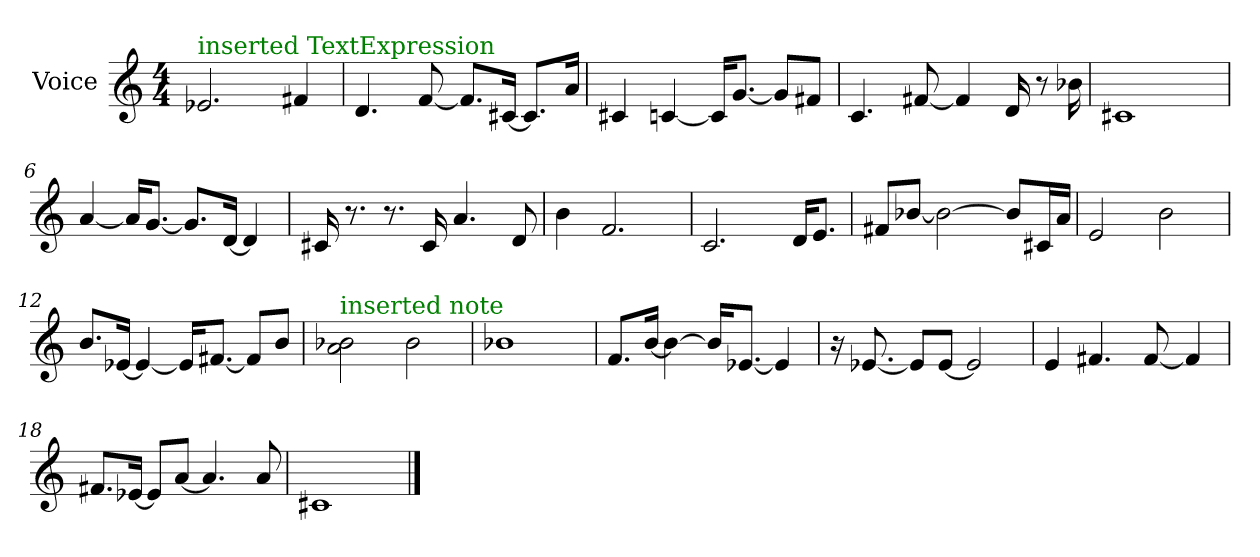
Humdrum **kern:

**kern
*part1
*staff1
*I"Voice
*I'Voice
*clefG2
*M4/4
=1
!LO:TX:color=#008000:t=inserted TextExpression
2.e-X/
4f#X/
=2
4.d/
[<8f/
8.f/L]
[<16c#X/Jk
8.c#/L]
16a/Jk
=3
4c#X/
[<4cn/
16c/KL]
[<8.g/J
8g/L]
8f#X/J
=4
4.c/
[<8f#X/
4f#/]
16d/
8r
16b-X\
=5
1c#X
=6
[<4a/
16a/KL]
[<8.g/J
8.g/L]
[<16d/Jk
4d/]
!!LO:LB:g=z
=7
16c#X/
8.r
8.r
16c#/
4.a/
8d/
=8
4b\
2.f/
=9
2.c/
16d/KL
8.e/J
=10
8f#X/L
[>8b-X/J
2b-\_
8b-/L]
16c#X/L
16a/JJ
=11
2e/
2b\
=12
8.b/L
[<16e-X/Jk
4e-/_
16e-/KL]
[<8.f#X/J
8f#/L]
8b/J
=13
!LO:TX:color=#008000:t=inserted note
2ai\ 2b-X\
2b-\
=14
1b-X
!!LO:LB:g=z
=15
8.f/L
[>16b/Jk
4b\_
16b/KL]
[<8.e-X/J
4e-/]
=16
16ra
[<8.e-X/
8e-/L]
[<8e-/J
2e-/]
=17
4e/
4.f#X/
[<8f#/
4f#/]
=18
8.f#X/L
[<16e-X/Jk
8e-/L]
[<8a/J
4.a/]
8a/
=19
1c#X
==
*-
